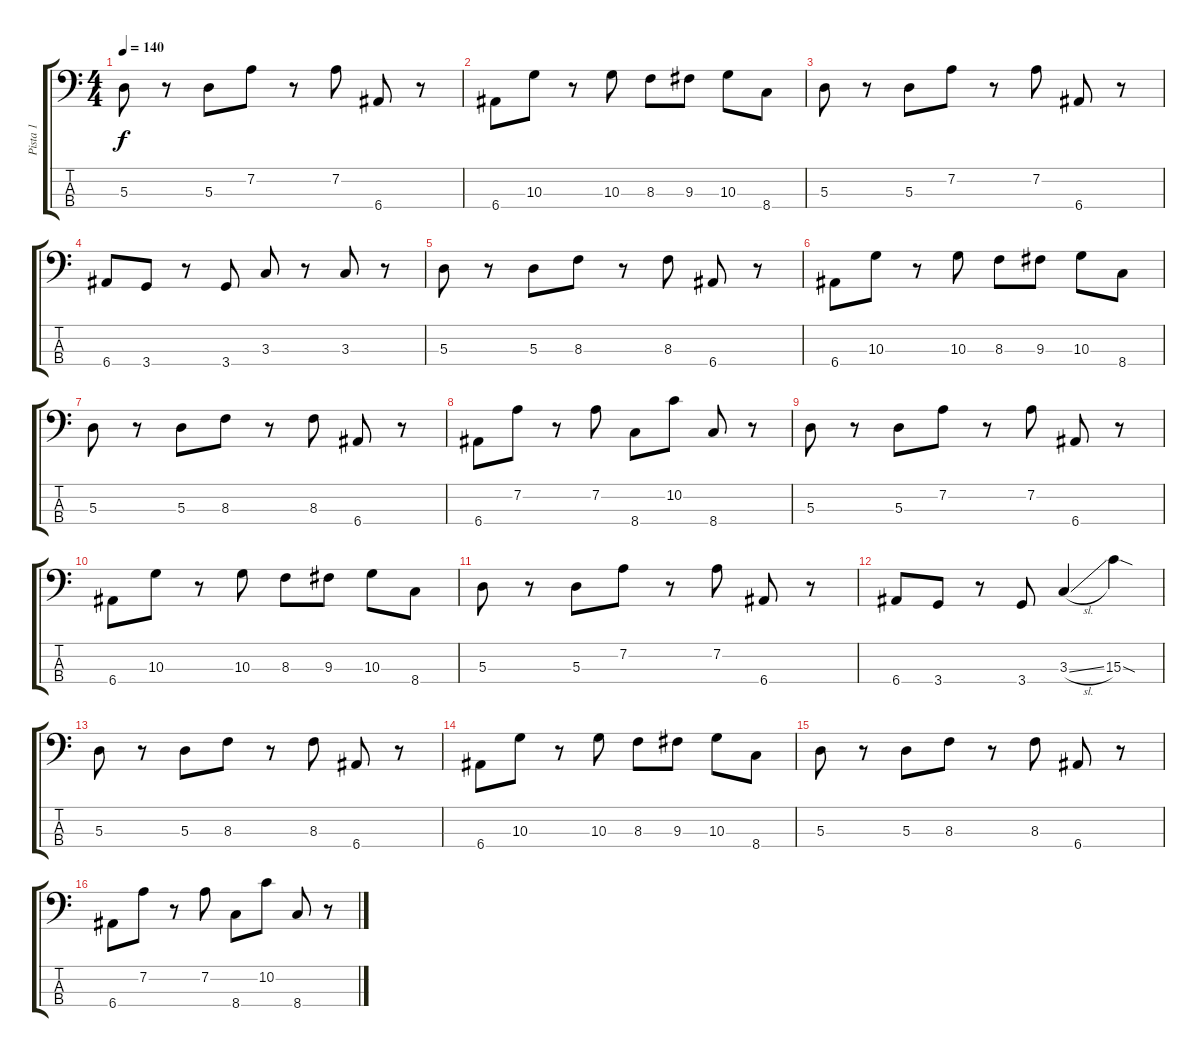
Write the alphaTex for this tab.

\track ("Pista 1" "Pista 1") {instrument electricbassfinger}
\staff {score tabs}
\tuning (G2 D2 A1 E1) {hide}
\ts (4 4)
\tempo 140
\clef f4
\ks c
5.3.8{dy f} r.8 5.3.8 7.2.8 r.8 7.2.8 6.4.8 r.8 |
6.4.8 10.3.8 r.8 10.3.8 8.3.8 9.3.8 10.3.8 8.4.8 |
5.3.8 r.8 5.3.8 7.2.8 r.8 7.2.8 6.4.8 r.8 |
6.4.8 3.4.8 r.8 3.4.8 3.3.8 r.8 3.3.8 r.8 |
5.3.8 r.8 5.3.8 8.3.8 r.8 8.3.8 6.4.8 r.8 |
6.4.8 10.3.8 r.8 10.3.8 8.3.8 9.3.8 10.3.8 8.4.8 |
5.3.8 r.8 5.3.8 8.3.8 r.8 8.3.8 6.4.8 r.8 |
6.4.8 7.2.8 r.8 7.2.8 8.4.8 10.2.8 8.4.8 r.8 |
5.3.8 r.8 5.3.8 7.2.8 r.8 7.2.8 6.4.8 r.8 |
6.4.8 10.3.8 r.8 10.3.8 8.3.8 9.3.8 10.3.8 8.4.8 |
5.3.8 r.8 5.3.8 7.2.8 r.8 7.2.8 6.4.8 r.8 |
6.4.8 3.4.8 r.8 3.4.8 3.3{sl}.4 15.3{sod}.4 |
5.3.8 r.8 5.3.8 8.3.8 r.8 8.3.8 6.4.8 r.8 |
6.4.8 10.3.8 r.8 10.3.8 8.3.8 9.3.8 10.3.8 8.4.8 |
5.3.8 r.8 5.3.8 8.3.8 r.8 8.3.8 6.4.8 r.8 |
6.4.8 7.2.8 r.8 7.2.8 8.4.8 10.2.8 8.4.8 r.8
